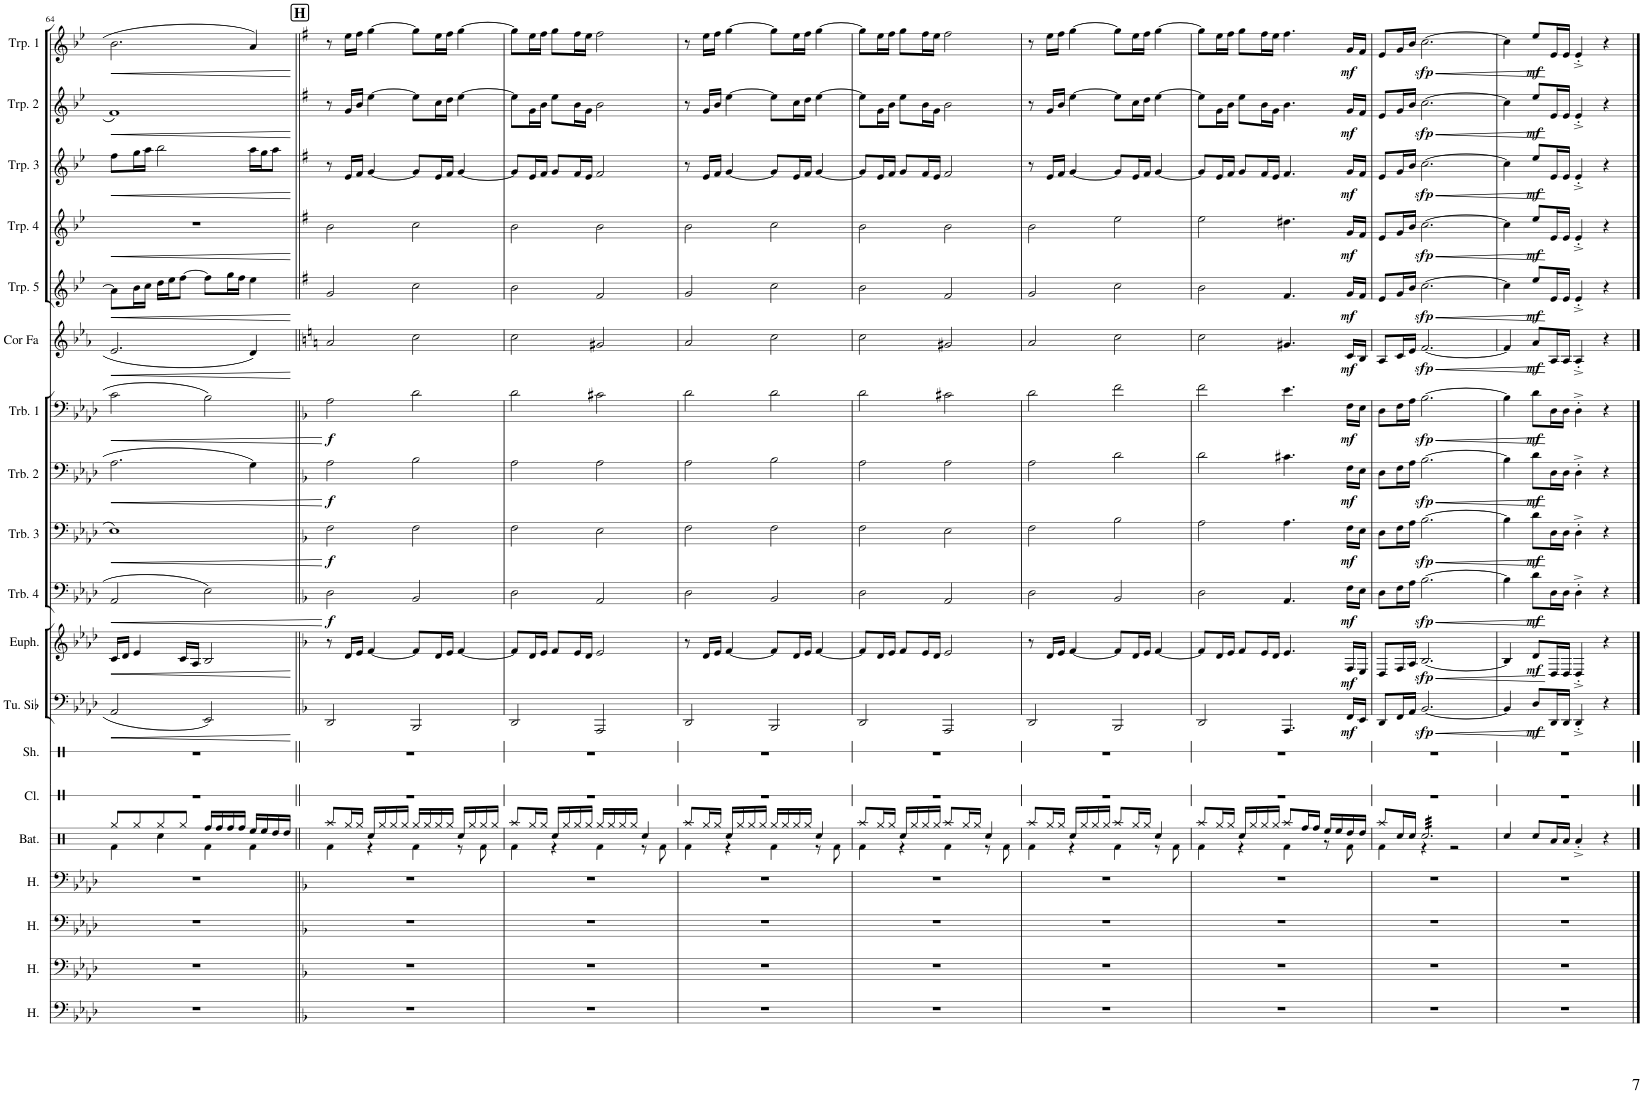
**kern	**kern	**kern	**kern	**kern	**kern	**kern	**kern	**dynam	**kern	**dynam	**kern	**dynam	**kern	**dynam	**kern	**dynam	**kern	**dynam	**kern	**dynam	**kern	**dynam	**kern	**dynam	**kern	**dynam	**kern	**dynam	**kern	**dynam
*part19	*part18	*part17	*part16	*part15	*part14	*part13	*part12	*part12	*part11	*part11	*part10	*part10	*part9	*part9	*part8	*part8	*part7	*part7	*part6	*part6	*part5	*part5	*part4	*part4	*part3	*part3	*part2	*part2	*part1	*part1
*staff19	*staff18	*staff17	*staff16	*staff15	*staff14	*staff13	*staff12	*staff12	*staff11	*staff11	*staff10	*staff10	*staff9	*staff9	*staff8	*staff8	*staff7	*staff7	*staff6	*staff6	*staff5	*staff5	*staff4	*staff4	*staff3	*staff3	*staff2	*staff2	*staff1	*staff1
*I"Hommes	*I"Hommes	*I"Hommes	*I"Hommes	*I"Batterie	*I"Cloches	*I"Shaker	*I"Tuba en Sib	*	*I"Euphonium	*	*I"Trombone 4	*	*I"Trombone 3	*	*I"Trombone 2	*	*I"Trombone 1	*	*I"Cor en Fa	*	*I"Trompette 5	*	*I"Trompette 4	*	*I"Trompette 3	*	*I"Trompette 2	*	*I"Trompette 1	*
*I'H.	*I'H.	*I'H.	*I'H.	*I'Bat.	*I'Cl.	*I'Sh.	*I'Tu. Sib	*	*I'Euph.	*	*I'Trb. 4	*	*I'Trb. 3	*	*I'Trb. 2	*	*I'Trb. 1	*	*I'Cor Fa	*	*I'Trp. 5	*	*I'Trp. 4	*	*I'Trp. 3	*	*I'Trp. 2	*	*I'Trp. 1	*
!!LO:PB:g=z
*clefF4	*clefF4	*clefF4	*clefF4	*clefX	*clefX	*clefX	*clefF4	*	*clefG2	*	*clefF4	*	*clefF4	*	*clefF4	*	*clefF4	*	*clefG2	*	*clefG2	*	*clefG2	*	*clefG2	*	*clefG2	*	*clefG2	*
*	*	*	*	*	*	*	*	*	*	*	*	*	*	*	*	*	*	*	*Trd4c7	*	*Trd1c2	*	*Trd1c2	*	*Trd1c2	*	*Trd1c2	*	*Trd1c2	*
*k[b-e-a-d-]	*k[b-e-a-d-]	*k[b-e-a-d-]	*k[b-e-a-d-]	*k[]	*k[]	*k[]	*k[b-e-a-d-]	*	*k[b-e-a-d-]	*	*k[b-e-a-d-]	*	*k[b-e-a-d-]	*	*k[b-e-a-d-]	*	*k[b-e-a-d-]	*	*k[b-e-a-]	*	*k[b-e-]	*	*k[b-e-]	*	*k[b-e-]	*	*k[b-e-]	*	*k[b-e-]	*
*M4/4	*M4/4	*M4/4	*M4/4	*M4/4	*M4/4	*M4/4	*M4/4	*	*M4/4	*	*M4/4	*	*M4/4	*	*M4/4	*	*M4/4	*	*M4/4	*	*M4/4	*	*M4/4	*	*M4/4	*	*M4/4	*	*M4/4	*
=64	=64	=64	=64	=64	=64	=64	=64	=64	=64	=64	=64	=64	=64	=64	=64	=64	=64	=64	=64	=64	=64	=64	=64	=64	=64	=64	=64	=64	=64	=64
*	*	*	*	*^	*	*	*	*	*	*	*	*	*	*	*	*	*	*	*	*	*	*	*	*	*	*	*	*	*	*
!	!	!	!	!	!	!	!	!	!LO:HP:b	!	!LO:HP:b	!	!LO:HP:b	!	!LO:HP:b	!	!LO:HP:b	!	!LO:HP:b	!	!LO:HP:b	!	!LO:HP:b	!	!LO:HP:b	!	!LO:HP:b	!	!LO:HP:b	!	!LO:HP:b
1r	1r	1r	1r	8Rgg/L	4Rf\	1r	1r	2AA-/	<	16c/LL	<	2AA-/	<	1E-	<	2.A-\	<	2c\	<	2.e-/	<	8a\L]	<	1r	<	8ff\L	<	1f	<	2.b-\	<
.	.	.	.	.	.	.	.	.	.	16d-/JJ	.	.	.	.	.	.	.	.	.	.	.	.	.	.	.	.	.	.	.	.	.
.	.	.	.	8Rgg/	.	.	.	.	.	4e-/	.	.	.	.	.	.	.	.	.	.	.	16b-\L	.	.	.	16gg\L	.	.	.	.	.
.	.	.	.	.	.	.	.	.	.	.	.	.	.	.	.	.	.	.	.	.	.	16cc\JJ	.	.	.	16aa\JJ	.	.	.	.	.
.	.	.	.	8Rgg/	4Rcc\	.	.	.	.	.	.	.	.	.	.	.	.	.	.	.	.	16dd\LL	.	.	.	2bb-\	.	.	.	.	.
.	.	.	.	.	.	.	.	.	.	.	.	.	.	.	.	.	.	.	.	.	.	16ee-\J	.	.	.	.	.	.	.	.	.
.	.	.	.	8Rgg/J	.	.	.	.	.	16c/LL	.	.	.	.	.	.	.	.	.	.	.	[8ff\J	.	.	.	.	.	.	.	.	.
.	.	.	.	.	.	.	.	.	.	16A-/JJ	.	.	.	.	.	.	.	.	.	.	.	.	.	.	.	.	.	.	.	.	.
.	.	.	.	16Rff/LL	4Rf\	.	.	2EE-/	.	2B-/	.	2E-\	.	.	.	.	.	2B-\	.	.	.	8ff\L]	.	.	.	.	.	.	.	.	.
.	.	.	.	16Rff/	.	.	.	.	.	.	.	.	.	.	.	.	.	.	.	.	.	.	.	.	.	.	.	.	.	.	.
.	.	.	.	16Rff/	.	.	.	.	.	.	.	.	.	.	.	.	.	.	.	.	.	16gg\L	.	.	.	.	.	.	.	.	.
.	.	.	.	16Rff/JJ	.	.	.	.	.	.	.	.	.	.	.	.	.	.	.	.	.	16ff\JJ	.	.	.	.	.	.	.	.	.
.	.	.	.	16Ree/LL	4Rf\	.	.	.	.	.	.	.	.	.	.	4G\	.	.	.	4d/	.	4ee-\	.	.	.	16aa\LL	.	.	.	4a/	.
.	.	.	.	16Ree/	.	.	.	.	.	.	.	.	.	.	.	.	.	.	.	.	.	.	.	.	.	16gg\J	.	.	.	.	.
.	.	.	.	16Rdd/	.	.	.	.	.	.	.	.	.	.	.	.	.	.	.	.	.	.	.	.	.	8aa\J	.	.	.	.	.
.	.	.	.	16Rdd/JJ	.	.	.	.	.	.	.	.	.	.	.	.	.	.	.	.	.	.	.	.	.	.	.	.	.	.	.
*	*	*	*	*v	*v	*	*	*	*	*	*	*	*	*	*	*	*	*	*	*	*	*	*	*	*	*	*	*	*	*	*
.	.	.	.	.	.	.	.	[	.	[	.	[	.	[	.	[	.	[	.	[	.	[	.	[	.	[	.	[	.	[
!!LO:REH:place=s1:a:B:cj:fs=14:t=H
=65||	=65||	=65||	=65||	=65||	=65||	=65||	=65||	=65||	=65||	=65||	=65||	=65||	=65||	=65||	=65||	=65||	=65||	=65||	=65||	=65||	=65||	=65||	=65||	=65||	=65||	=65||	=65||	=65||	=65||	=65||
*k[b-]	*k[b-]	*k[b-]	*k[b-]	*	*	*	*k[b-]	*	*k[b-]	*	*k[b-]	*	*k[b-]	*	*k[b-]	*	*k[b-]	*	*k[]	*	*k[f#]	*	*k[f#]	*	*k[f#]	*	*k[f#]	*	*k[f#]	*
*	*	*	*	*^	*	*	*	*	*	*	*	*	*	*	*	*	*	*	*	*	*	*	*	*	*	*	*	*	*	*
!	!	!	!	!	!	!	!	!	!	!	!	!	!LO:DY:b	!	!LO:DY:b	!	!LO:DY:b	!	!LO:DY:b	!	!	!	!	!	!	!	!	!	!	!	!
1r	1r	1r	1r	8Raa/L	4Rf\	1r	1r	2DD/	.	8r	.	2D\	f	2F\	f	2A\	f	2A\	f	2a/	.	2g/	.	2b\	.	8r	.	8r	.	8r	.
.	.	.	.	16Rgg/L	.	.	.	.	.	16d/LL	.	.	.	.	.	.	.	.	.	.	.	.	.	.	.	16e/LL	.	16g/LL	.	16ee\LL	.
.	.	.	.	16Rgg/JJ	.	.	.	.	.	16e/JJ	.	.	.	.	.	.	.	.	.	.	.	.	.	.	.	16f#/JJ	.	16b/JJ	.	16ff#\JJ	.
.	.	.	.	16Rcc/LL	4r	.	.	.	.	[4f/	.	.	.	.	.	.	.	.	.	.	.	.	.	.	.	[4g/	.	[4ee\	.	[4gg\	.
.	.	.	.	16Rgg/	.	.	.	.	.	.	.	.	.	.	.	.	.	.	.	.	.	.	.	.	.	.	.	.	.	.	.
.	.	.	.	16Rgg/	.	.	.	.	.	.	.	.	.	.	.	.	.	.	.	.	.	.	.	.	.	.	.	.	.	.	.
.	.	.	.	16Rgg/JJ	.	.	.	.	.	.	.	.	.	.	.	.	.	.	.	.	.	.	.	.	.	.	.	.	.	.	.
.	.	.	.	16Rgg/LL	4Rf\	.	.	2BBB-/	.	8f/L]	.	2BB-/	.	2F\	.	2B-\	.	2d\	.	2cc\	.	2cc\	.	2cc\	.	8g/L]	.	8ee\L]	.	8gg\L]	.
.	.	.	.	16Rgg/	.	.	.	.	.	.	.	.	.	.	.	.	.	.	.	.	.	.	.	.	.	.	.	.	.	.	.
.	.	.	.	16Rgg/	.	.	.	.	.	16d/L	.	.	.	.	.	.	.	.	.	.	.	.	.	.	.	16e/L	.	16cc\L	.	16ee\L	.
.	.	.	.	16Rgg/JJ	.	.	.	.	.	16e/JJ	.	.	.	.	.	.	.	.	.	.	.	.	.	.	.	16f#/JJ	.	16dd\JJ	.	16ff#\JJ	.
.	.	.	.	16Rcc/LL	8r	.	.	.	.	[4f/	.	.	.	.	.	.	.	.	.	.	.	.	.	.	.	[4g/	.	[4ee\	.	[4gg\	.
.	.	.	.	16Rgg/	.	.	.	.	.	.	.	.	.	.	.	.	.	.	.	.	.	.	.	.	.	.	.	.	.	.	.
.	.	.	.	16Rgg/	8Rf\	.	.	.	.	.	.	.	.	.	.	.	.	.	.	.	.	.	.	.	.	.	.	.	.	.	.
.	.	.	.	16Rgg/JJ	.	.	.	.	.	.	.	.	.	.	.	.	.	.	.	.	.	.	.	.	.	.	.	.	.	.	.
=66	=66	=66	=66	=66	=66	=66	=66	=66	=66	=66	=66	=66	=66	=66	=66	=66	=66	=66	=66	=66	=66	=66	=66	=66	=66	=66	=66	=66	=66	=66	=66
1r	1r	1r	1r	8Raa/L	4Rf\	1r	1r	2DD/	.	8f/L]	.	2D\	.	2F\	.	2A\	.	2d\	.	2cc\	.	2b\	.	2b\	.	8g/L]	.	8ee\L]	.	8gg\L]	.
.	.	.	.	16Rgg/L	.	.	.	.	.	16d/L	.	.	.	.	.	.	.	.	.	.	.	.	.	.	.	16e/L	.	16g\L	.	16ee\L	.
.	.	.	.	16Rgg/JJ	.	.	.	.	.	16e/JJ	.	.	.	.	.	.	.	.	.	.	.	.	.	.	.	16f#/JJ	.	16b\JJ	.	16ff#\JJ	.
.	.	.	.	16Rcc/LL	4r	.	.	.	.	8f/L	.	.	.	.	.	.	.	.	.	.	.	.	.	.	.	8g/L	.	8ee\L	.	8gg\L	.
.	.	.	.	16Rgg/	.	.	.	.	.	.	.	.	.	.	.	.	.	.	.	.	.	.	.	.	.	.	.	.	.	.	.
.	.	.	.	16Rgg/	.	.	.	.	.	16e/L	.	.	.	.	.	.	.	.	.	.	.	.	.	.	.	16f#/L	.	16b\L	.	16ff#\L	.
.	.	.	.	16Rgg/JJ	.	.	.	.	.	16d/JJ	.	.	.	.	.	.	.	.	.	.	.	.	.	.	.	16e/JJ	.	16g\JJ	.	16ee\JJ	.
.	.	.	.	16Rgg/LL	4Rf\	.	.	2AAA/	.	2e/	.	2AA/	.	2E\	.	2A\	.	2c#X\	.	2g#X/	.	2f#/	.	2b\	.	2f#/	.	2b\	.	2ff#\	.
.	.	.	.	16Rgg/	.	.	.	.	.	.	.	.	.	.	.	.	.	.	.	.	.	.	.	.	.	.	.	.	.	.	.
.	.	.	.	16Rgg/	.	.	.	.	.	.	.	.	.	.	.	.	.	.	.	.	.	.	.	.	.	.	.	.	.	.	.
.	.	.	.	16Rgg/JJ	.	.	.	.	.	.	.	.	.	.	.	.	.	.	.	.	.	.	.	.	.	.	.	.	.	.	.
.	.	.	.	4Rcc/	8r	.	.	.	.	.	.	.	.	.	.	.	.	.	.	.	.	.	.	.	.	.	.	.	.	.	.
.	.	.	.	.	8Rf\	.	.	.	.	.	.	.	.	.	.	.	.	.	.	.	.	.	.	.	.	.	.	.	.	.	.
=67	=67	=67	=67	=67	=67	=67	=67	=67	=67	=67	=67	=67	=67	=67	=67	=67	=67	=67	=67	=67	=67	=67	=67	=67	=67	=67	=67	=67	=67	=67	=67
1r	1r	1r	1r	8Raa/L	4Rf\	1r	1r	2DD/	.	8r	.	2D\	.	2F\	.	2A\	.	2d\	.	2a/	.	2g/	.	2b\	.	8r	.	8r	.	8r	.
.	.	.	.	16Rgg/L	.	.	.	.	.	16d/LL	.	.	.	.	.	.	.	.	.	.	.	.	.	.	.	16e/LL	.	16g/LL	.	16ee\LL	.
.	.	.	.	16Rgg/JJ	.	.	.	.	.	16e/JJ	.	.	.	.	.	.	.	.	.	.	.	.	.	.	.	16f#/JJ	.	16b/JJ	.	16ff#\JJ	.
.	.	.	.	16Rcc/LL	4r	.	.	.	.	[4f/	.	.	.	.	.	.	.	.	.	.	.	.	.	.	.	[4g/	.	[4ee\	.	[4gg\	.
.	.	.	.	16Rgg/	.	.	.	.	.	.	.	.	.	.	.	.	.	.	.	.	.	.	.	.	.	.	.	.	.	.	.
.	.	.	.	16Rgg/	.	.	.	.	.	.	.	.	.	.	.	.	.	.	.	.	.	.	.	.	.	.	.	.	.	.	.
.	.	.	.	16Rgg/JJ	.	.	.	.	.	.	.	.	.	.	.	.	.	.	.	.	.	.	.	.	.	.	.	.	.	.	.
.	.	.	.	16Rgg/LL	4Rf\	.	.	2BBB-/	.	8f/L]	.	2BB-/	.	2F\	.	2B-\	.	2d\	.	2cc\	.	2cc\	.	2cc\	.	8g/L]	.	8ee\L]	.	8gg\L]	.
.	.	.	.	16Rgg/	.	.	.	.	.	.	.	.	.	.	.	.	.	.	.	.	.	.	.	.	.	.	.	.	.	.	.
.	.	.	.	16Rgg/	.	.	.	.	.	16d/L	.	.	.	.	.	.	.	.	.	.	.	.	.	.	.	16e/L	.	16cc\L	.	16ee\L	.
.	.	.	.	16Rgg/JJ	.	.	.	.	.	16e/JJ	.	.	.	.	.	.	.	.	.	.	.	.	.	.	.	16f#/JJ	.	16dd\JJ	.	16ff#\JJ	.
.	.	.	.	4Rcc/	8r	.	.	.	.	[4f/	.	.	.	.	.	.	.	.	.	.	.	.	.	.	.	[4g/	.	[4ee\	.	[4gg\	.
.	.	.	.	.	8Rf\	.	.	.	.	.	.	.	.	.	.	.	.	.	.	.	.	.	.	.	.	.	.	.	.	.	.
=68	=68	=68	=68	=68	=68	=68	=68	=68	=68	=68	=68	=68	=68	=68	=68	=68	=68	=68	=68	=68	=68	=68	=68	=68	=68	=68	=68	=68	=68	=68	=68
1r	1r	1r	1r	8Raa/L	4Rf\	1r	1r	2DD/	.	8f/L]	.	2D\	.	2F\	.	2A\	.	2d\	.	2cc\	.	2b\	.	2b\	.	8g/L]	.	8ee\L]	.	8gg\L]	.
.	.	.	.	16Rgg/L	.	.	.	.	.	16d/L	.	.	.	.	.	.	.	.	.	.	.	.	.	.	.	16e/L	.	16g\L	.	16ee\L	.
.	.	.	.	16Rgg/JJ	.	.	.	.	.	16e/JJ	.	.	.	.	.	.	.	.	.	.	.	.	.	.	.	16f#/JJ	.	16b\JJ	.	16ff#\JJ	.
.	.	.	.	16Rcc/LL	4r	.	.	.	.	8f/L	.	.	.	.	.	.	.	.	.	.	.	.	.	.	.	8g/L	.	8ee\L	.	8gg\L	.
.	.	.	.	16Rgg/	.	.	.	.	.	.	.	.	.	.	.	.	.	.	.	.	.	.	.	.	.	.	.	.	.	.	.
.	.	.	.	16Rgg/	.	.	.	.	.	16e/L	.	.	.	.	.	.	.	.	.	.	.	.	.	.	.	16f#/L	.	16b\L	.	16ff#\L	.
.	.	.	.	16Rgg/JJ	.	.	.	.	.	16d/JJ	.	.	.	.	.	.	.	.	.	.	.	.	.	.	.	16e/JJ	.	16g\JJ	.	16ee\JJ	.
.	.	.	.	8Raa/L	4Rf\	.	.	2AAA/	.	2e/	.	2AA/	.	2E\	.	2A\	.	2c#X\	.	2g#X/	.	2f#/	.	2b\	.	2f#/	.	2b\	.	2ff#\	.
.	.	.	.	16Rgg/L	.	.	.	.	.	.	.	.	.	.	.	.	.	.	.	.	.	.	.	.	.	.	.	.	.	.	.
.	.	.	.	16Rgg/JJ	.	.	.	.	.	.	.	.	.	.	.	.	.	.	.	.	.	.	.	.	.	.	.	.	.	.	.
.	.	.	.	4Rcc/	8r	.	.	.	.	.	.	.	.	.	.	.	.	.	.	.	.	.	.	.	.	.	.	.	.	.	.
.	.	.	.	.	8Rf\	.	.	.	.	.	.	.	.	.	.	.	.	.	.	.	.	.	.	.	.	.	.	.	.	.	.
=69	=69	=69	=69	=69	=69	=69	=69	=69	=69	=69	=69	=69	=69	=69	=69	=69	=69	=69	=69	=69	=69	=69	=69	=69	=69	=69	=69	=69	=69	=69	=69
1r	1r	1r	1r	8Raa/L	4Rf\	1r	1r	2DD/	.	8r	.	2D\	.	2F\	.	2A\	.	2d\	.	2a/	.	2g/	.	2b\	.	8r	.	8r	.	8r	.
.	.	.	.	16Rgg/L	.	.	.	.	.	16d/LL	.	.	.	.	.	.	.	.	.	.	.	.	.	.	.	16e/LL	.	16g/LL	.	16ee\LL	.
.	.	.	.	16Rgg/JJ	.	.	.	.	.	16e/JJ	.	.	.	.	.	.	.	.	.	.	.	.	.	.	.	16f#/JJ	.	16b/JJ	.	16ff#\JJ	.
.	.	.	.	16Rcc/LL	4r	.	.	.	.	[4f/	.	.	.	.	.	.	.	.	.	.	.	.	.	.	.	[4g/	.	[4ee\	.	[4gg\	.
.	.	.	.	16Rgg/	.	.	.	.	.	.	.	.	.	.	.	.	.	.	.	.	.	.	.	.	.	.	.	.	.	.	.
.	.	.	.	16Rgg/	.	.	.	.	.	.	.	.	.	.	.	.	.	.	.	.	.	.	.	.	.	.	.	.	.	.	.
.	.	.	.	16Rgg/JJ	.	.	.	.	.	.	.	.	.	.	.	.	.	.	.	.	.	.	.	.	.	.	.	.	.	.	.
.	.	.	.	8Raa/L	4Rf\	.	.	2BBB-/	.	8f/L]	.	2BB-/	.	2B-\	.	2d\	.	2f\	.	2cc\	.	2cc\	.	2ee\	.	8g/L]	.	8ee\L]	.	8gg\L]	.
.	.	.	.	16Rgg/L	.	.	.	.	.	16d/L	.	.	.	.	.	.	.	.	.	.	.	.	.	.	.	16e/L	.	16cc\L	.	16ee\L	.
.	.	.	.	16Rgg/JJ	.	.	.	.	.	16e/JJ	.	.	.	.	.	.	.	.	.	.	.	.	.	.	.	16f#/JJ	.	16dd\JJ	.	16ff#\JJ	.
.	.	.	.	4Rcc/	8r	.	.	.	.	[4f/	.	.	.	.	.	.	.	.	.	.	.	.	.	.	.	[4g/	.	[4ee\	.	[4gg\	.
.	.	.	.	.	8Rf\	.	.	.	.	.	.	.	.	.	.	.	.	.	.	.	.	.	.	.	.	.	.	.	.	.	.
=70	=70	=70	=70	=70	=70	=70	=70	=70	=70	=70	=70	=70	=70	=70	=70	=70	=70	=70	=70	=70	=70	=70	=70	=70	=70	=70	=70	=70	=70	=70	=70
1r	1r	1r	1r	8Raa/L	4Rf\	1r	1r	2DD/	.	8f/L]	.	2D\	.	2A\	.	2d\	.	2f\	.	2cc\	.	2b\	.	2ee\	.	8g/L]	.	8ee\L]	.	8gg\L]	.
.	.	.	.	16Rgg/L	.	.	.	.	.	16d/L	.	.	.	.	.	.	.	.	.	.	.	.	.	.	.	16e/L	.	16g\L	.	16ee\L	.
.	.	.	.	16Rgg/JJ	.	.	.	.	.	16e/JJ	.	.	.	.	.	.	.	.	.	.	.	.	.	.	.	16f#/JJ	.	16b\JJ	.	16ff#\JJ	.
.	.	.	.	16Rcc/LL	4r	.	.	.	.	8f/L	.	.	.	.	.	.	.	.	.	.	.	.	.	.	.	8g/L	.	8ee\L	.	8gg\L	.
.	.	.	.	16Rgg/	.	.	.	.	.	.	.	.	.	.	.	.	.	.	.	.	.	.	.	.	.	.	.	.	.	.	.
.	.	.	.	16Rgg/	.	.	.	.	.	16e/L	.	.	.	.	.	.	.	.	.	.	.	.	.	.	.	16f#/L	.	16b\L	.	16ff#\L	.
.	.	.	.	16Rgg/JJ	.	.	.	.	.	16d/JJ	.	.	.	.	.	.	.	.	.	.	.	.	.	.	.	16e/JJ	.	16g\JJ	.	16ee\JJ	.
.	.	.	.	8Raa/L	4Rf\	.	.	4.AAA/	.	4.e/	.	4.AA/	.	4.A\	.	4.c#X\	.	4.e\	.	4.g#X/	.	4.f#/	.	4.dd#X\	.	4.f#/	.	4.b\	.	4.ff#\	.
.	.	.	.	16Rff/L	.	.	.	.	.	.	.	.	.	.	.	.	.	.	.	.	.	.	.	.	.	.	.	.	.	.	.
.	.	.	.	16Rff/JJ	.	.	.	.	.	.	.	.	.	.	.	.	.	.	.	.	.	.	.	.	.	.	.	.	.	.	.
.	.	.	.	16Ree/LL	8r	.	.	.	.	.	.	.	.	.	.	.	.	.	.	.	.	.	.	.	.	.	.	.	.	.	.
.	.	.	.	16Ree/	.	.	.	.	.	.	.	.	.	.	.	.	.	.	.	.	.	.	.	.	.	.	.	.	.	.	.
!	!	!	!	!	!	!	!	!	!LO:DY:b	!	!LO:DY:b	!	!LO:DY:b	!	!LO:DY:b	!	!LO:DY:b	!	!LO:DY:b	!	!LO:DY:b	!	!LO:DY:b	!	!LO:DY:b	!	!LO:DY:b	!	!LO:DY:b	!	!LO:DY:b
.	.	.	.	16Rdd/	8Rf\	.	.	16FF/LL	mf	16F/LL	mf	16F\LL	mf	16F\LL	mf	16F\LL	mf	16F\LL	mf	16c/LL	mf	16g/LL	mf	16g/LL	mf	16g/LL	mf	16g/LL	mf	16g/LL	mf
.	.	.	.	16Rdd/JJ	.	.	.	16EE/JJ	.	16E/JJ	.	16E\JJ	.	16E\JJ	.	16E\JJ	.	16E\JJ	.	16B/JJ	.	16f#/JJ	.	16f#/JJ	.	16f#/JJ	.	16f#/JJ	.	16f#/JJ	.
=71	=71	=71	=71	=71	=71	=71	=71	=71	=71	=71	=71	=71	=71	=71	=71	=71	=71	=71	=71	=71	=71	=71	=71	=71	=71	=71	=71	=71	=71	=71	=71
1r	1r	1r	1r	8Raa/L	4Rf\	1r	1r	8DD/L	.	8D/L	.	8D\L	.	8D\L	.	8D\L	.	8D\L	.	8A/L	.	8e/L	.	8e/L	.	8e/L	.	8e/L	.	8e/L	.
.	.	.	.	16Rcc/L	.	.	.	16FF/L	.	16F/L	.	16F\L	.	16F\L	.	16F\L	.	16F\L	.	16c/L	.	16g/L	.	16g/L	.	16g/L	.	16g/L	.	16g/L	.
.	.	.	.	16Rcc/JJ	.	.	.	16AA/JJ	.	16A/JJ	.	16A\JJ	.	16A\JJ	.	16A\JJ	.	16A\JJ	.	16e/JJ	.	16b/JJ	.	16b/JJ	.	16b/JJ	.	16b/JJ	.	16b/JJ	.
!	!	!	!	!	!	!	!	!	!LO:HP:b	!	!LO:HP:b	!	!LO:HP:b	!	!LO:HP:b	!	!LO:HP:b	!	!LO:HP:b	!	!LO:HP:b	!	!LO:HP:b	!	!LO:HP:b	!	!LO:HP:b	!	!LO:HP:b	!	!LO:HP:b
!	!	!	!	!	!	!	!	!	!LO:DY:n=1:b	!	!LO:DY:n=1:b	!	!LO:DY:n=1:b	!	!LO:DY:n=1:b	!	!LO:DY:n=1:b	!	!LO:DY:n=1:b	!	!LO:DY:n=1:b	!	!LO:DY:n=1:b	!	!LO:DY:n=1:b	!	!LO:DY:n=1:b	!	!LO:DY:n=1:b	!	!LO:DY:n=1:b
*	*	*	*	*tremolo	*	*	*	*	*	*	*	*	*	*	*	*	*	*	*	*	*	*	*	*	*	*	*	*	*	*	*
.	.	.	.	32Rcc/LLL	4r	.	.	[2.BB-/	< sfp	[2.B-/	< sfp	[2.B-\	< sfp	[2.B-\	< sfp	[2.B-\	< sfp	[2.B-\	< sfp	[2.f/	< sfp	[2.cc\	< sfp	[2.cc\	< sfp	[2.cc\	< sfp	[2.cc\	< sfp	[2.cc\	< sfp
.	.	.	.	32Rcc/	.	.	.	.	.	.	.	.	.	.	.	.	.	.	.	.	.	.	.	.	.	.	.	.	.	.	.
.	.	.	.	32Rcc/	.	.	.	.	.	.	.	.	.	.	.	.	.	.	.	.	.	.	.	.	.	.	.	.	.	.	.
.	.	.	.	32Rcc/	.	.	.	.	.	.	.	.	.	.	.	.	.	.	.	.	.	.	.	.	.	.	.	.	.	.	.
.	.	.	.	32Rcc/	.	.	.	.	.	.	.	.	.	.	.	.	.	.	.	.	.	.	.	.	.	.	.	.	.	.	.
.	.	.	.	32Rcc/	.	.	.	.	.	.	.	.	.	.	.	.	.	.	.	.	.	.	.	.	.	.	.	.	.	.	.
.	.	.	.	32Rcc/	.	.	.	.	.	.	.	.	.	.	.	.	.	.	.	.	.	.	.	.	.	.	.	.	.	.	.
.	.	.	.	32Rcc/	.	.	.	.	.	.	.	.	.	.	.	.	.	.	.	.	.	.	.	.	.	.	.	.	.	.	.
.	.	.	.	32Rcc/	2r	.	.	.	.	.	.	.	.	.	.	.	.	.	.	.	.	.	.	.	.	.	.	.	.	.	.
.	.	.	.	32Rcc/	.	.	.	.	.	.	.	.	.	.	.	.	.	.	.	.	.	.	.	.	.	.	.	.	.	.	.
.	.	.	.	32Rcc/	.	.	.	.	.	.	.	.	.	.	.	.	.	.	.	.	.	.	.	.	.	.	.	.	.	.	.
.	.	.	.	32Rcc/	.	.	.	.	.	.	.	.	.	.	.	.	.	.	.	.	.	.	.	.	.	.	.	.	.	.	.
.	.	.	.	32Rcc/	.	.	.	.	.	.	.	.	.	.	.	.	.	.	.	.	.	.	.	.	.	.	.	.	.	.	.
.	.	.	.	32Rcc/	.	.	.	.	.	.	.	.	.	.	.	.	.	.	.	.	.	.	.	.	.	.	.	.	.	.	.
.	.	.	.	32Rcc/	.	.	.	.	.	.	.	.	.	.	.	.	.	.	.	.	.	.	.	.	.	.	.	.	.	.	.
.	.	.	.	32Rcc/	.	.	.	.	.	.	.	.	.	.	.	.	.	.	.	.	.	.	.	.	.	.	.	.	.	.	.
.	.	.	.	32Rcc/	.	.	.	.	.	.	.	.	.	.	.	.	.	.	.	.	.	.	.	.	.	.	.	.	.	.	.
.	.	.	.	32Rcc/	.	.	.	.	.	.	.	.	.	.	.	.	.	.	.	.	.	.	.	.	.	.	.	.	.	.	.
.	.	.	.	32Rcc/	.	.	.	.	.	.	.	.	.	.	.	.	.	.	.	.	.	.	.	.	.	.	.	.	.	.	.
.	.	.	.	32Rcc/	.	.	.	.	.	.	.	.	.	.	.	.	.	.	.	.	.	.	.	.	.	.	.	.	.	.	.
.	.	.	.	32Rcc/	.	.	.	.	.	.	.	.	.	.	.	.	.	.	.	.	.	.	.	.	.	.	.	.	.	.	.
.	.	.	.	32Rcc/	.	.	.	.	.	.	.	.	.	.	.	.	.	.	.	.	.	.	.	.	.	.	.	.	.	.	.
.	.	.	.	32Rcc/	.	.	.	.	.	.	.	.	.	.	.	.	.	.	.	.	.	.	.	.	.	.	.	.	.	.	.
.	.	.	.	32Rcc/JJJ	.	.	.	.	.	.	.	.	.	.	.	.	.	.	.	.	.	.	.	.	.	.	.	.	.	.	.
*	*	*	*	*Xtremolo	*	*	*	*	*	*	*	*	*	*	*	*	*	*	*	*	*	*	*	*	*	*	*	*	*	*	*
*	*	*	*	*v	*v	*	*	*	*	*	*	*	*	*	*	*	*	*	*	*	*	*	*	*	*	*	*	*	*	*	*
=72	=72	=72	=72	=72	=72	=72	=72	=72	=72	=72	=72	=72	=72	=72	=72	=72	=72	=72	=72	=72	=72	=72	=72	=72	=72	=72	=72	=72	=72	=72
1r	1r	1r	1r	4Rcc/	1r	1r	4BB-/]	.	4B-/]	.	4B-\]	.	4B-\]	.	4B-\]	.	4B-\]	.	4f/]	.	4cc\]	.	4cc\]	.	4cc\]	.	4cc\]	.	4cc\]	.
!	!	!	!	!	!	!	!	!LO:DY:b	!	!LO:DY:b	!	!LO:DY:b	!	!LO:DY:b	!	!LO:DY:b	!	!LO:DY:b	!	!LO:DY:b	!	!LO:DY:b	!	!LO:DY:b	!	!LO:DY:b	!	!LO:DY:b	!	!LO:DY:b
.	.	.	.	8Rcc/L	.	.	8D/L	mf	8d/L	mf	8d\L	mf	8d\L	mf	8d\L	mf	8d\L	mf	8a/L	mf	8ee/L	mf	8ee/L	mf	8ee/L	mf	8ee/L	mf	8ee/L	mf
.	.	.	.	16Ra/L	.	.	16DD/L	[	16D/L	[	16D\L	[	16D\L	[	16D\L	[	16D\L	[	16A/L	[	16e/L	[	16e/L	[	16e/L	[	16e/L	[	16e/L	[
.	.	.	.	16Ra/JJ	.	.	16DD/JJ	.	16D/JJ	.	16D\JJ	.	16D\JJ	.	16D\JJ	.	16D\JJ	.	16A/JJ	.	16e/JJ	.	16e/JJ	.	16e/JJ	.	16e/JJ	.	16e/JJ	.
.	.	.	.	4Ra'^/	.	.	4DD'^/	.	4D'^/	.	4D'^\	.	4D'^\	.	4D'^\	.	4D'^\	.	4A'^/	.	4e'^/	.	4e'^/	.	4e'^/	.	4e'^/	.	4e'^/	.
.	.	.	.	4r	.	.	4r	.	4r	.	4r	.	4r	.	4r	.	4r	.	4r	.	4r	.	4r	.	4r	.	4r	.	4r	.
==	==	==	==	==	==	==	==	==	==	==	==	==	==	==	==	==	==	==	==	==	==	==	==	==	==	==	==	==	==	==
*-	*-	*-	*-	*-	*-	*-	*-	*-	*-	*-	*-	*-	*-	*-	*-	*-	*-	*-	*-	*-	*-	*-	*-	*-	*-	*-	*-	*-	*-	*-
